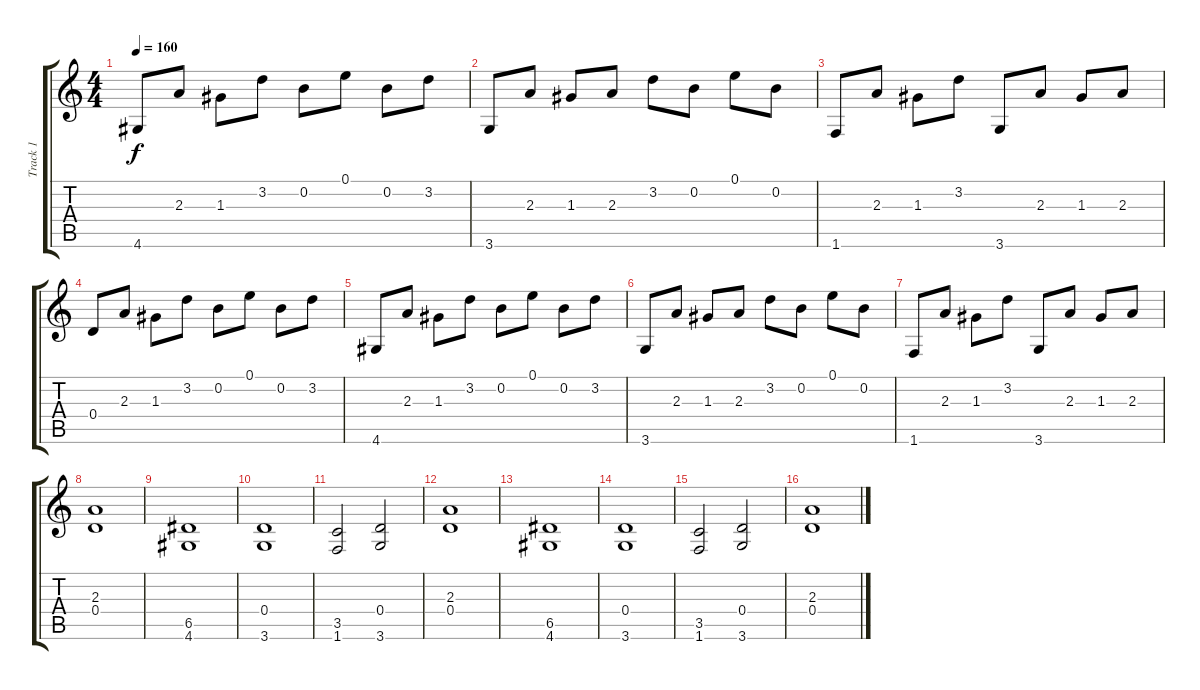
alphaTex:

\track ("Track 1" "Track 1") {instrument distortionguitar}
\staff {score tabs}
\tuning (E4 B3 G3 D3 A2 E2) {hide}
\ts (4 4)
\tempo 160
\clef g2
\ks c
4.6.8{dy f} 2.3.8 1.3.8 3.2.8 0.2.8 0.1.8 0.2.8 3.2.8 |
3.6.8 2.3.8 1.3.8 2.3.8 3.2.8 0.2.8 0.1.8 0.2.8 |
1.6.8 2.3.8 1.3.8 3.2.8 3.6.8 2.3.8 1.3.8 2.3.8 |
0.4.8 2.3.8 1.3.8 3.2.8 0.2.8 0.1.8 0.2.8 3.2.8 |
4.6.8 2.3.8 1.3.8 3.2.8 0.2.8 0.1.8 0.2.8 3.2.8 |
3.6.8 2.3.8 1.3.8 2.3.8 3.2.8 0.2.8 0.1.8 0.2.8 |
1.6.8 2.3.8 1.3.8 3.2.8 3.6.8 2.3.8 1.3.8 2.3.8 |
(2.3 0.4).1 |
(6.5 4.6).1 |
(0.4 3.6).1 |
(3.5 1.6).2 (0.4 3.6).2 |
(2.3 0.4).1 |
(6.5 4.6).1 |
(0.4 3.6).1 |
(3.5 1.6).2 (0.4 3.6).2 |
(2.3 0.4).1
